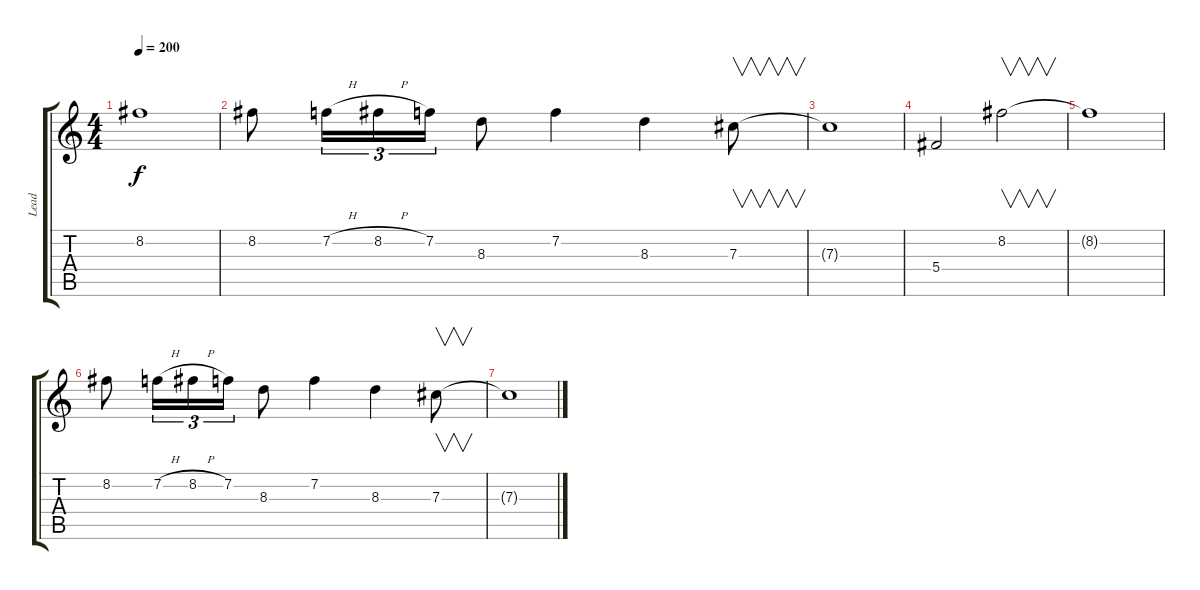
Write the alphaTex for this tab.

\track ("Lead " "Lead ") {instrument overdrivenguitar}
\staff {score tabs}
\tuning (Eb4 Bb3 Gb3 Db3 Ab2 Eb2) {hide}
\ts (4 4)
\tempo 200
\clef g2
\ks c
8.2{t}.1{dy f volume 7} |
8.2.8{volume 6} 7.2{h}.16{tu (3 2)} 8.2{h}.16{tu (3 2)} 7.2.16{tu (3 2)} 8.3.8 7.2.4 8.3.4 7.3.8{v} |
7.3{t}.1{volume 5} |
5.4.2{volume 4} 8.2.2{v} |
8.2{t}.1{volume 3} |
8.2.8{volume 2} 7.2{h}.16{tu (3 2)} 8.2{h}.16{tu (3 2)} 7.2.16{tu (3 2)} 8.3.8 7.2.4 8.3.4 7.3.8{v} |
7.3{t}.1{volume 0}
